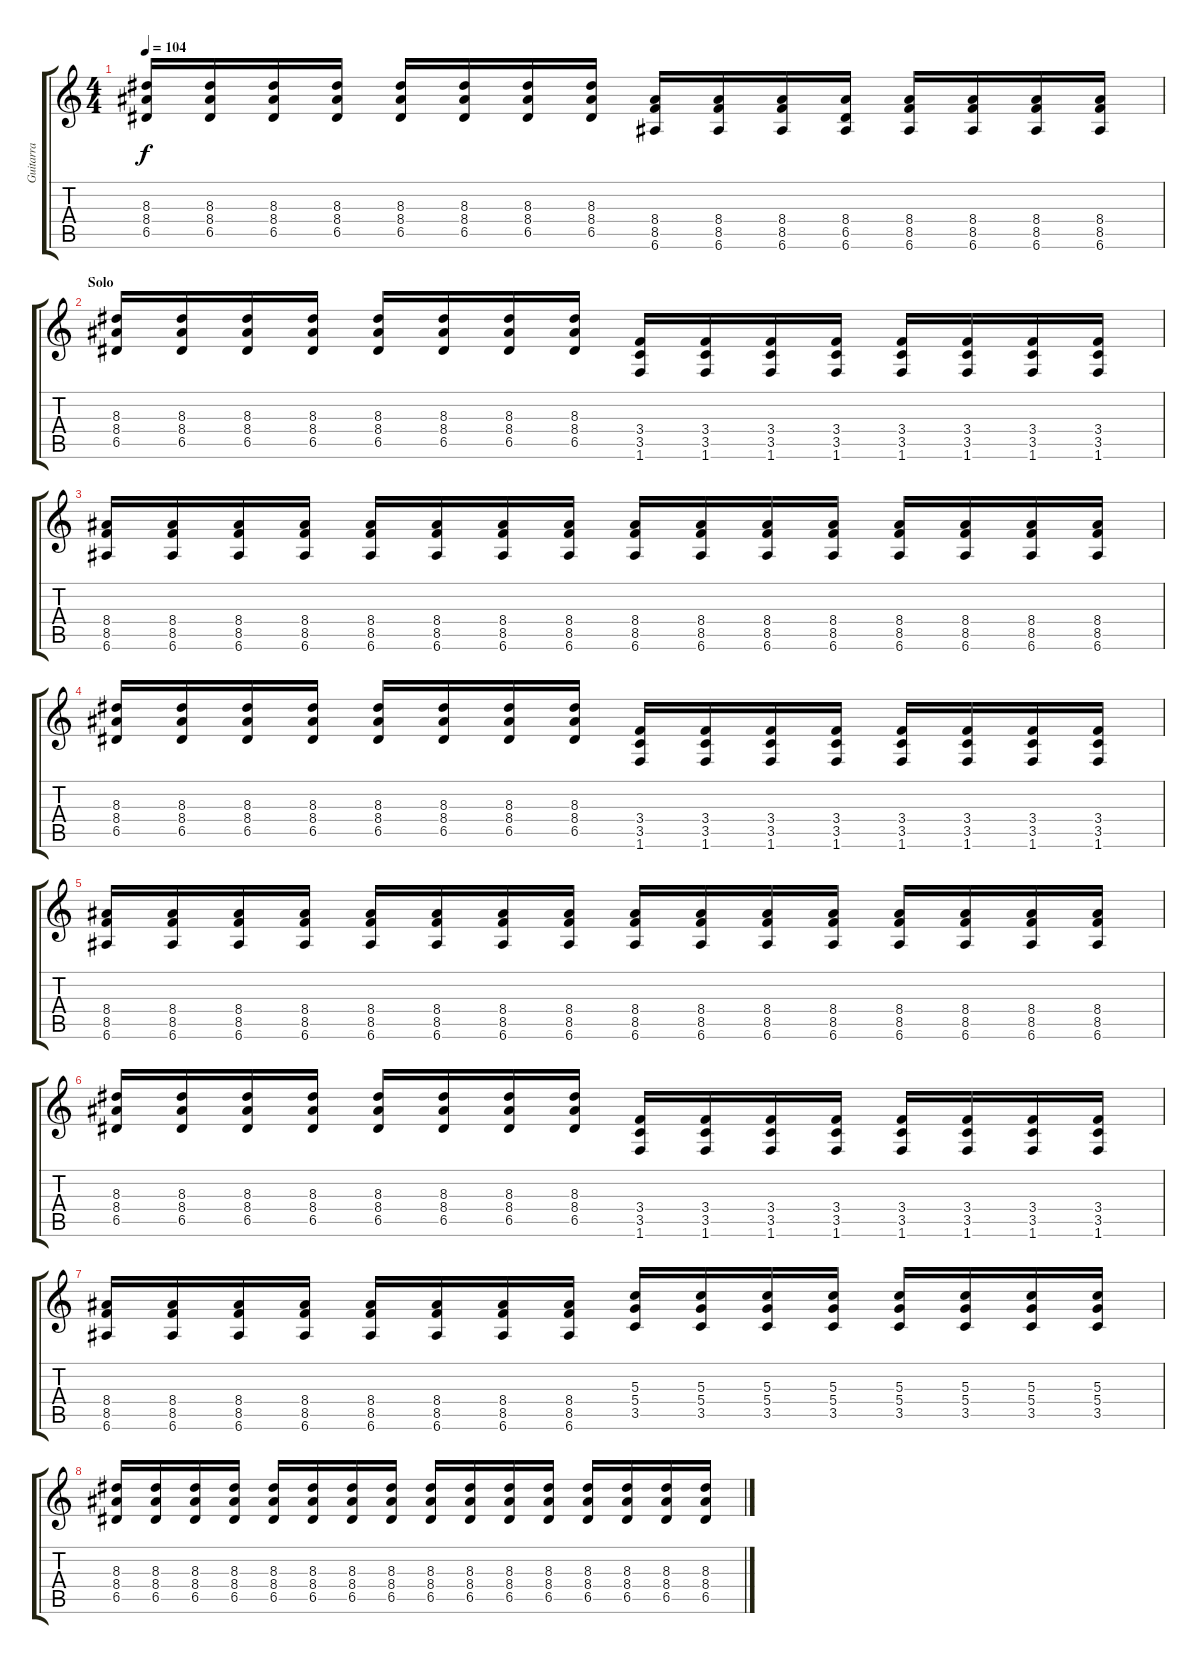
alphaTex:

\track ("Guitarra" "Guitarra") {instrument distortionguitar}
\staff {score tabs}
\tuning (E4 B3 G3 D3 A2 E2) {hide}
\ts (4 4)
\tempo 104
\clef g2
\ks c
(8.3 8.4 6.5).16{dy f} (8.3 8.4 6.5).16 (8.3 8.4 6.5).16 (8.3 8.4 6.5).16 (8.3 8.4 6.5).16 (8.3 8.4 6.5).16 (8.3 8.4 6.5).16 (8.3 8.4 6.5).16 (8.4 8.5 6.6).16 (8.4 8.5 6.6).16 (8.4 8.5 6.6).16 (8.4 6.5 6.6).16 (8.4 8.5 6.6).16 (8.4 8.5 6.6).16 (8.4 8.5 6.6).16 (8.4 8.5 6.6).16 |
\section ("" "Solo")
(8.3 8.4 6.5).16 (8.3 8.4 6.5).16 (8.3 8.4 6.5).16 (8.3 8.4 6.5).16 (8.3 8.4 6.5).16 (8.3 8.4 6.5).16 (8.3 8.4 6.5).16 (8.3 8.4 6.5).16 (3.4 3.5 1.6).16 (3.4 3.5 1.6).16 (3.4 3.5 1.6).16 (3.4 3.5 1.6).16 (3.4 3.5 1.6).16 (3.4 3.5 1.6).16 (3.4 3.5 1.6).16 (3.4 3.5 1.6).16 |
(8.4 8.5 6.6).16 (8.4 8.5 6.6).16 (8.4 8.5 6.6).16 (8.4 8.5 6.6).16 (8.4 8.5 6.6).16 (8.4 8.5 6.6).16 (8.4 8.5 6.6).16 (8.4 8.5 6.6).16 (8.4 8.5 6.6).16 (8.4 8.5 6.6).16 (8.4 8.5 6.6).16 (8.4 8.5 6.6).16 (8.4 8.5 6.6).16 (8.4 8.5 6.6).16 (8.4 8.5 6.6).16 (8.4 8.5 6.6).16 |
(8.3 8.4 6.5).16 (8.3 8.4 6.5).16 (8.3 8.4 6.5).16 (8.3 8.4 6.5).16 (8.3 8.4 6.5).16 (8.3 8.4 6.5).16 (8.3 8.4 6.5).16 (8.3 8.4 6.5).16 (3.4 3.5 1.6).16 (3.4 3.5 1.6).16 (3.4 3.5 1.6).16 (3.4 3.5 1.6).16 (3.4 3.5 1.6).16 (3.4 3.5 1.6).16 (3.4 3.5 1.6).16 (3.4 3.5 1.6).16 |
(8.4 8.5 6.6).16 (8.4 8.5 6.6).16 (8.4 8.5 6.6).16 (8.4 8.5 6.6).16 (8.4 8.5 6.6).16 (8.4 8.5 6.6).16 (8.4 8.5 6.6).16 (8.4 8.5 6.6).16 (8.4 8.5 6.6).16 (8.4 8.5 6.6).16 (8.4 8.5 6.6).16 (8.4 8.5 6.6).16 (8.4 8.5 6.6).16 (8.4 8.5 6.6).16 (8.4 8.5 6.6).16 (8.4 8.5 6.6).16 |
(8.3 8.4 6.5).16 (8.3 8.4 6.5).16 (8.3 8.4 6.5).16 (8.3 8.4 6.5).16 (8.3 8.4 6.5).16 (8.3 8.4 6.5).16 (8.3 8.4 6.5).16 (8.3 8.4 6.5).16 (3.4 3.5 1.6).16 (3.4 3.5 1.6).16 (3.4 3.5 1.6).16 (3.4 3.5 1.6).16 (3.4 3.5 1.6).16 (3.4 3.5 1.6).16 (3.4 3.5 1.6).16 (3.4 3.5 1.6).16 |
(8.4 8.5 6.6).16 (8.4 8.5 6.6).16 (8.4 8.5 6.6).16 (8.4 8.5 6.6).16 (8.4 8.5 6.6).16 (8.4 8.5 6.6).16 (8.4 8.5 6.6).16 (8.4 8.5 6.6).16 (5.3 5.4 3.5).16 (5.3 5.4 3.5).16 (5.3 5.4 3.5).16 (5.3 5.4 3.5).16 (5.3 5.4 3.5).16 (5.3 5.4 3.5).16 (5.3 5.4 3.5).16 (5.3 5.4 3.5).16 |
(8.3 8.4 6.5).16 (8.3 8.4 6.5).16 (8.3 8.4 6.5).16 (8.3 8.4 6.5).16 (8.3 8.4 6.5).16 (8.3 8.4 6.5).16 (8.3 8.4 6.5).16 (8.3 8.4 6.5).16 (8.3 8.4 6.5).16 (8.3 8.4 6.5).16 (8.3 8.4 6.5).16 (8.3 8.4 6.5).16 (8.3 8.4 6.5).16 (8.3 8.4 6.5).16 (8.3 8.4 6.5).16 (8.3 8.4 6.5).16
